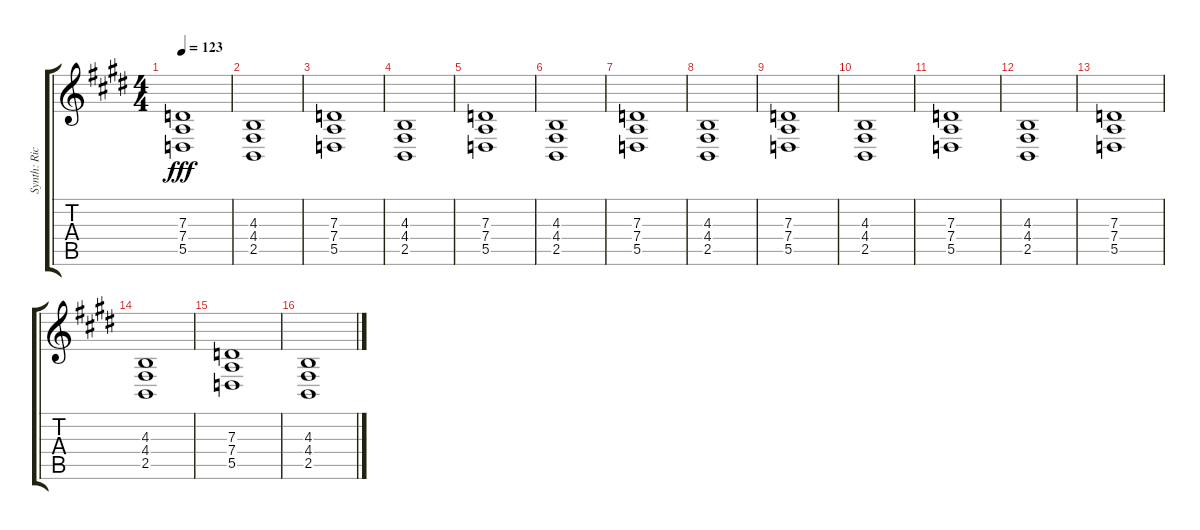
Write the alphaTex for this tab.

\track ("Synth: Rick" "Synth: Ric") {instrument synthstrings1}
\staff {score tabs}
\tuning (E4 B3 G3 D3 A2 E2) {hide}
\ts (4 4)
\tempo 123
\clef g2
\ks e
(7.3 7.4 5.5).1{dy fff} |
(4.3 4.4 2.5).1 |
(7.3 7.4 5.5).1 |
(4.3 4.4 2.5).1 |
(7.3 7.4 5.5).1 |
(4.3 4.4 2.5).1 |
(7.3 7.4 5.5).1 |
(4.3 4.4 2.5).1 |
(7.3 7.4 5.5).1 |
(4.3 4.4 2.5).1 |
(7.3 7.4 5.5).1 |
(4.3 4.4 2.5).1 |
(7.3 7.4 5.5).1 |
(4.3 4.4 2.5).1 |
(7.3 7.4 5.5).1 |
(4.3 4.4 2.5).1
